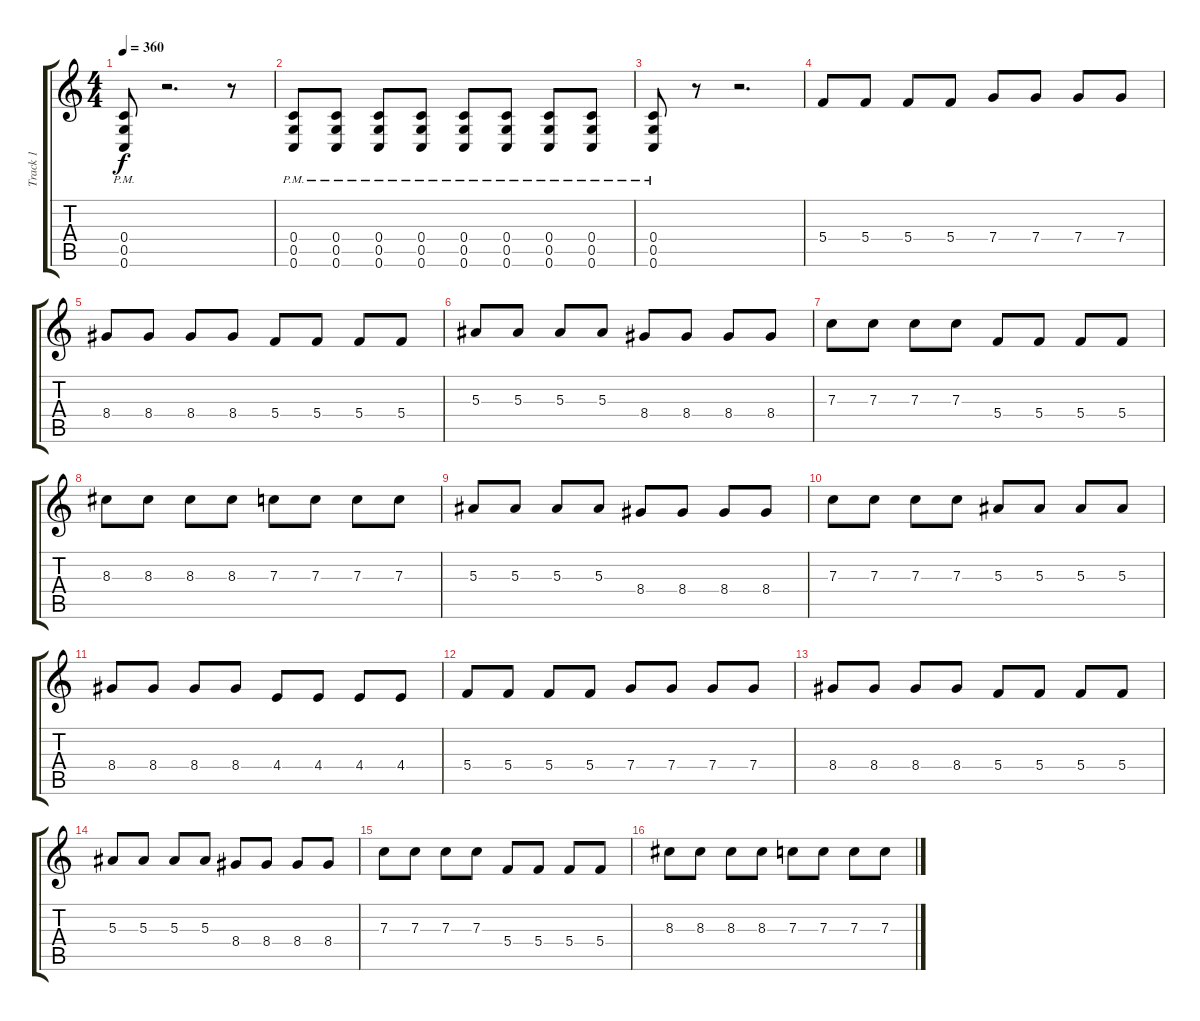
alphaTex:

\track ("Track 1" "Track 1") {instrument overdrivenguitar}
\staff {score tabs}
\tuning (D4 A3 F3 C3 G2 C2) {hide}
\ts (4 4)
\tempo 360
\clef g2
\ks c
(0.4{pm} 0.5{pm} 0.6{pm}).8{dy f} r.2{d} r.8 |
(0.4{pm} 0.5{pm} 0.6{pm}).8 (0.4{pm} 0.5{pm} 0.6{pm}).8 (0.4{pm} 0.5{pm} 0.6{pm}).8 (0.4{pm} 0.5{pm} 0.6{pm}).8 (0.4{pm} 0.5{pm} 0.6{pm}).8 (0.4{pm} 0.5{pm} 0.6{pm}).8 (0.4{pm} 0.5{pm} 0.6{pm}).8 (0.4{pm} 0.5{pm} 0.6{pm}).8 |
(0.4{pm} 0.5{pm} 0.6{pm}).8 r.8 r.2{d} |
5.4.8 5.4.8 5.4.8 5.4.8 7.4.8 7.4.8 7.4.8 7.4.8 |
8.4.8 8.4.8 8.4.8 8.4.8 5.4.8 5.4.8 5.4.8 5.4.8 |
5.3.8 5.3.8 5.3.8 5.3.8 8.4.8 8.4.8 8.4.8 8.4.8 |
7.3.8 7.3.8 7.3.8 7.3.8 5.4.8 5.4.8 5.4.8 5.4.8 |
8.3.8 8.3.8 8.3.8 8.3.8 7.3.8 7.3.8 7.3.8 7.3.8 |
5.3.8 5.3.8 5.3.8 5.3.8 8.4.8 8.4.8 8.4.8 8.4.8 |
7.3.8 7.3.8 7.3.8 7.3.8 5.3.8 5.3.8 5.3.8 5.3.8 |
8.4.8 8.4.8 8.4.8 8.4.8 4.4.8 4.4.8 4.4.8 4.4.8 |
5.4.8 5.4.8 5.4.8 5.4.8 7.4.8 7.4.8 7.4.8 7.4.8 |
8.4.8 8.4.8 8.4.8 8.4.8 5.4.8 5.4.8 5.4.8 5.4.8 |
5.3.8 5.3.8 5.3.8 5.3.8 8.4.8 8.4.8 8.4.8 8.4.8 |
7.3.8 7.3.8 7.3.8 7.3.8 5.4.8 5.4.8 5.4.8 5.4.8 |
8.3.8 8.3.8 8.3.8 8.3.8 7.3.8 7.3.8 7.3.8 7.3.8
